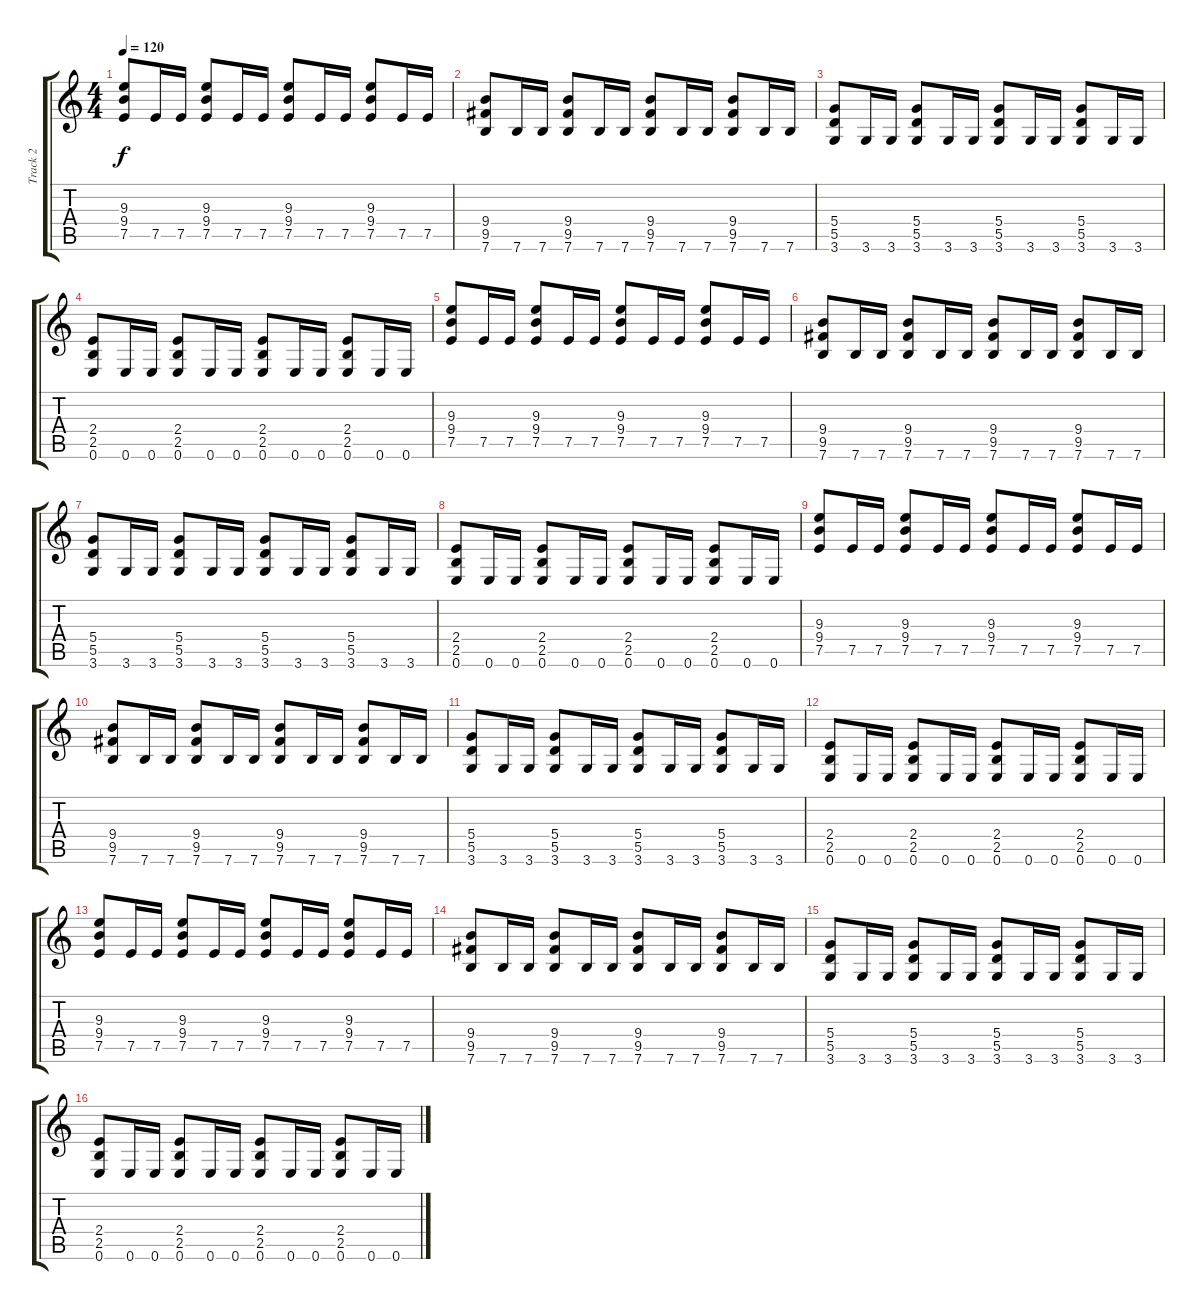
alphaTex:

\track ("Track 2" "Track 2") {instrument distortionguitar}
\staff {score tabs}
\tuning (E4 B3 G3 D3 A2 E2) {hide}
\ts (4 4)
\tempo 120
\clef g2
\ks c
(9.3 9.4 7.5).8{dy f} 7.5.16 7.5.16 (9.3 9.4 7.5).8 7.5.16 7.5.16 (9.3 9.4 7.5).8 7.5.16 7.5.16 (9.3 9.4 7.5).8 7.5.16 7.5.16 |
(9.4 9.5 7.6).8 7.6.16 7.6.16 (9.4 9.5 7.6).8 7.6.16 7.6.16 (9.4 9.5 7.6).8 7.6.16 7.6.16 (9.4 9.5 7.6).8 7.6.16 7.6.16 |
(5.4 5.5 3.6).8 3.6.16 3.6.16 (5.4 5.5 3.6).8 3.6.16 3.6.16 (5.4 5.5 3.6).8 3.6.16 3.6.16 (5.4 5.5 3.6).8 3.6.16 3.6.16 |
(2.4 2.5 0.6).8 0.6.16 0.6.16 (2.4 2.5 0.6).8 0.6.16 0.6.16 (2.4 2.5 0.6).8 0.6.16 0.6.16 (2.4 2.5 0.6).8 0.6.16 0.6.16 |
(9.3 9.4 7.5).8 7.5.16 7.5.16 (9.3 9.4 7.5).8 7.5.16 7.5.16 (9.3 9.4 7.5).8 7.5.16 7.5.16 (9.3 9.4 7.5).8 7.5.16 7.5.16 |
(9.4 9.5 7.6).8 7.6.16 7.6.16 (9.4 9.5 7.6).8 7.6.16 7.6.16 (9.4 9.5 7.6).8 7.6.16 7.6.16 (9.4 9.5 7.6).8 7.6.16 7.6.16 |
(5.4 5.5 3.6).8 3.6.16 3.6.16 (5.4 5.5 3.6).8 3.6.16 3.6.16 (5.4 5.5 3.6).8 3.6.16 3.6.16 (5.4 5.5 3.6).8 3.6.16 3.6.16 |
(2.4 2.5 0.6).8 0.6.16 0.6.16 (2.4 2.5 0.6).8 0.6.16 0.6.16 (2.4 2.5 0.6).8 0.6.16 0.6.16 (2.4 2.5 0.6).8 0.6.16 0.6.16 |
(9.3 9.4 7.5).8 7.5.16 7.5.16 (9.3 9.4 7.5).8 7.5.16 7.5.16 (9.3 9.4 7.5).8 7.5.16 7.5.16 (9.3 9.4 7.5).8 7.5.16 7.5.16 |
(9.4 9.5 7.6).8 7.6.16 7.6.16 (9.4 9.5 7.6).8 7.6.16 7.6.16 (9.4 9.5 7.6).8 7.6.16 7.6.16 (9.4 9.5 7.6).8 7.6.16 7.6.16 |
(5.4 5.5 3.6).8 3.6.16 3.6.16 (5.4 5.5 3.6).8 3.6.16 3.6.16 (5.4 5.5 3.6).8 3.6.16 3.6.16 (5.4 5.5 3.6).8 3.6.16 3.6.16 |
(2.4 2.5 0.6).8 0.6.16 0.6.16 (2.4 2.5 0.6).8 0.6.16 0.6.16 (2.4 2.5 0.6).8 0.6.16 0.6.16 (2.4 2.5 0.6).8 0.6.16 0.6.16 |
(9.3 9.4 7.5).8 7.5.16 7.5.16 (9.3 9.4 7.5).8 7.5.16 7.5.16 (9.3 9.4 7.5).8 7.5.16 7.5.16 (9.3 9.4 7.5).8 7.5.16 7.5.16 |
(9.4 9.5 7.6).8 7.6.16 7.6.16 (9.4 9.5 7.6).8 7.6.16 7.6.16 (9.4 9.5 7.6).8 7.6.16 7.6.16 (9.4 9.5 7.6).8 7.6.16 7.6.16 |
(5.4 5.5 3.6).8 3.6.16 3.6.16 (5.4 5.5 3.6).8 3.6.16 3.6.16 (5.4 5.5 3.6).8 3.6.16 3.6.16 (5.4 5.5 3.6).8 3.6.16 3.6.16 |
(2.4 2.5 0.6).8 0.6.16 0.6.16 (2.4 2.5 0.6).8 0.6.16 0.6.16 (2.4 2.5 0.6).8 0.6.16 0.6.16 (2.4 2.5 0.6).8 0.6.16 0.6.16
